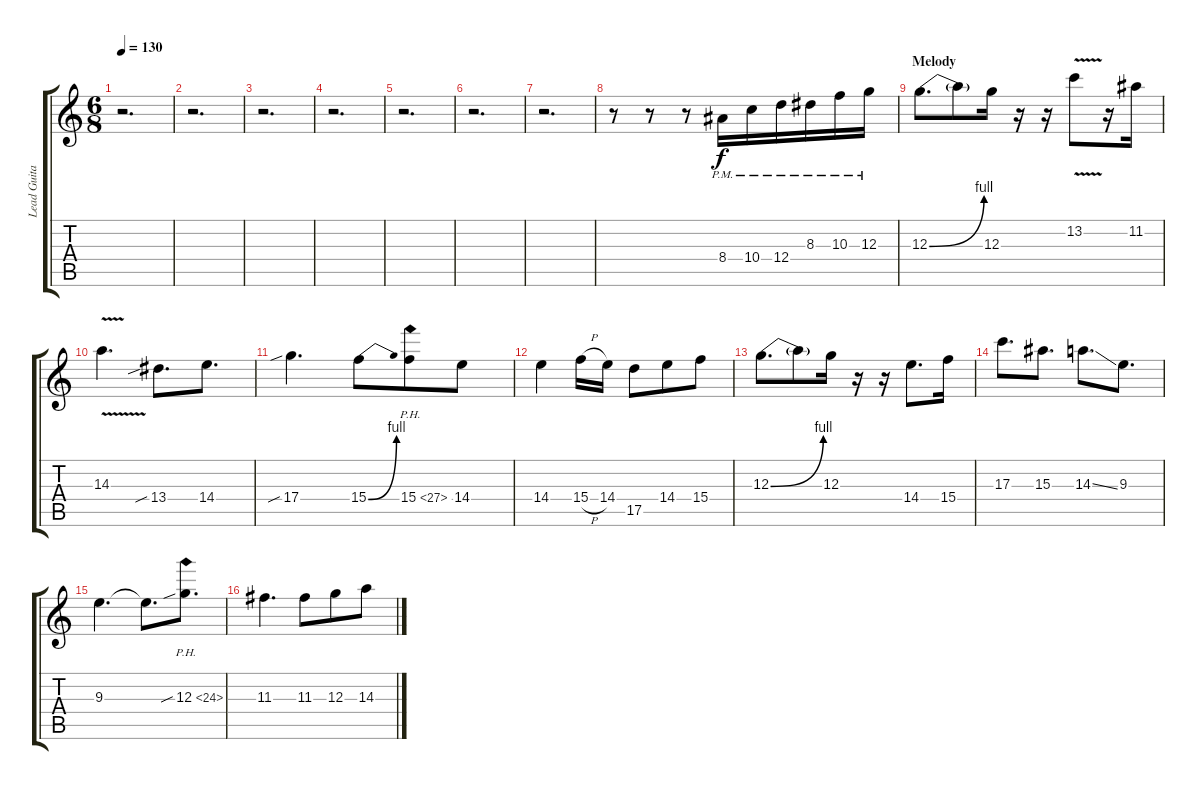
\track ("Lead Guitar" "Lead Guita") {instrument distortionguitar}
\staff {score tabs}
\tuning (E4 B3 G3 D3 A2 E2) {hide}
\ts (6 8)
\tempo 130
\clef g2
\ks c
r.2{d dy f} |
r.2{d} |
r.2{d} |
r.2{d} |
r.2{d} |
r.2{d} |
r.2{d} |
r.8 r.8 r.8 8.4{pm}.16 10.4{pm}.16 12.4{pm}.16 8.3{pm}.16 10.3{pm}.16 12.3{pm}.16 |
\section ("" "Melody")
12.3{be (bend 0 0 60 4)}.8{d} 12.3{t}.8 12.3.16 r.16 r.16 13.2{v}.8 r.16 11.2.16 |
14.3{v}.4{d} 13.4{sib}.8{d} 14.4.8{d} |
17.4{sib}.4{d} 15.4{be (bend 0 0 60 4)}.8 15.4{ph 12}.8 14.4.8 |
14.4.4 15.4{h}.16 14.4.16 17.5.8 14.4.8 15.4.8 |
12.3{be (bend 0 0 60 4)}.8{d} 12.3{t}.8 12.3.16 r.16 r.16 14.4.8{d} 15.4.16 |
17.3.8{d} 15.3.8{d} 14.3{ss}.8{d} 9.3.8{d} |
9.3.4{d} 9.3{t}.8{d} 12.3{ph 12 sib}.8{d} |
11.3.4{d} 11.3.8 12.3.8 14.3.8
